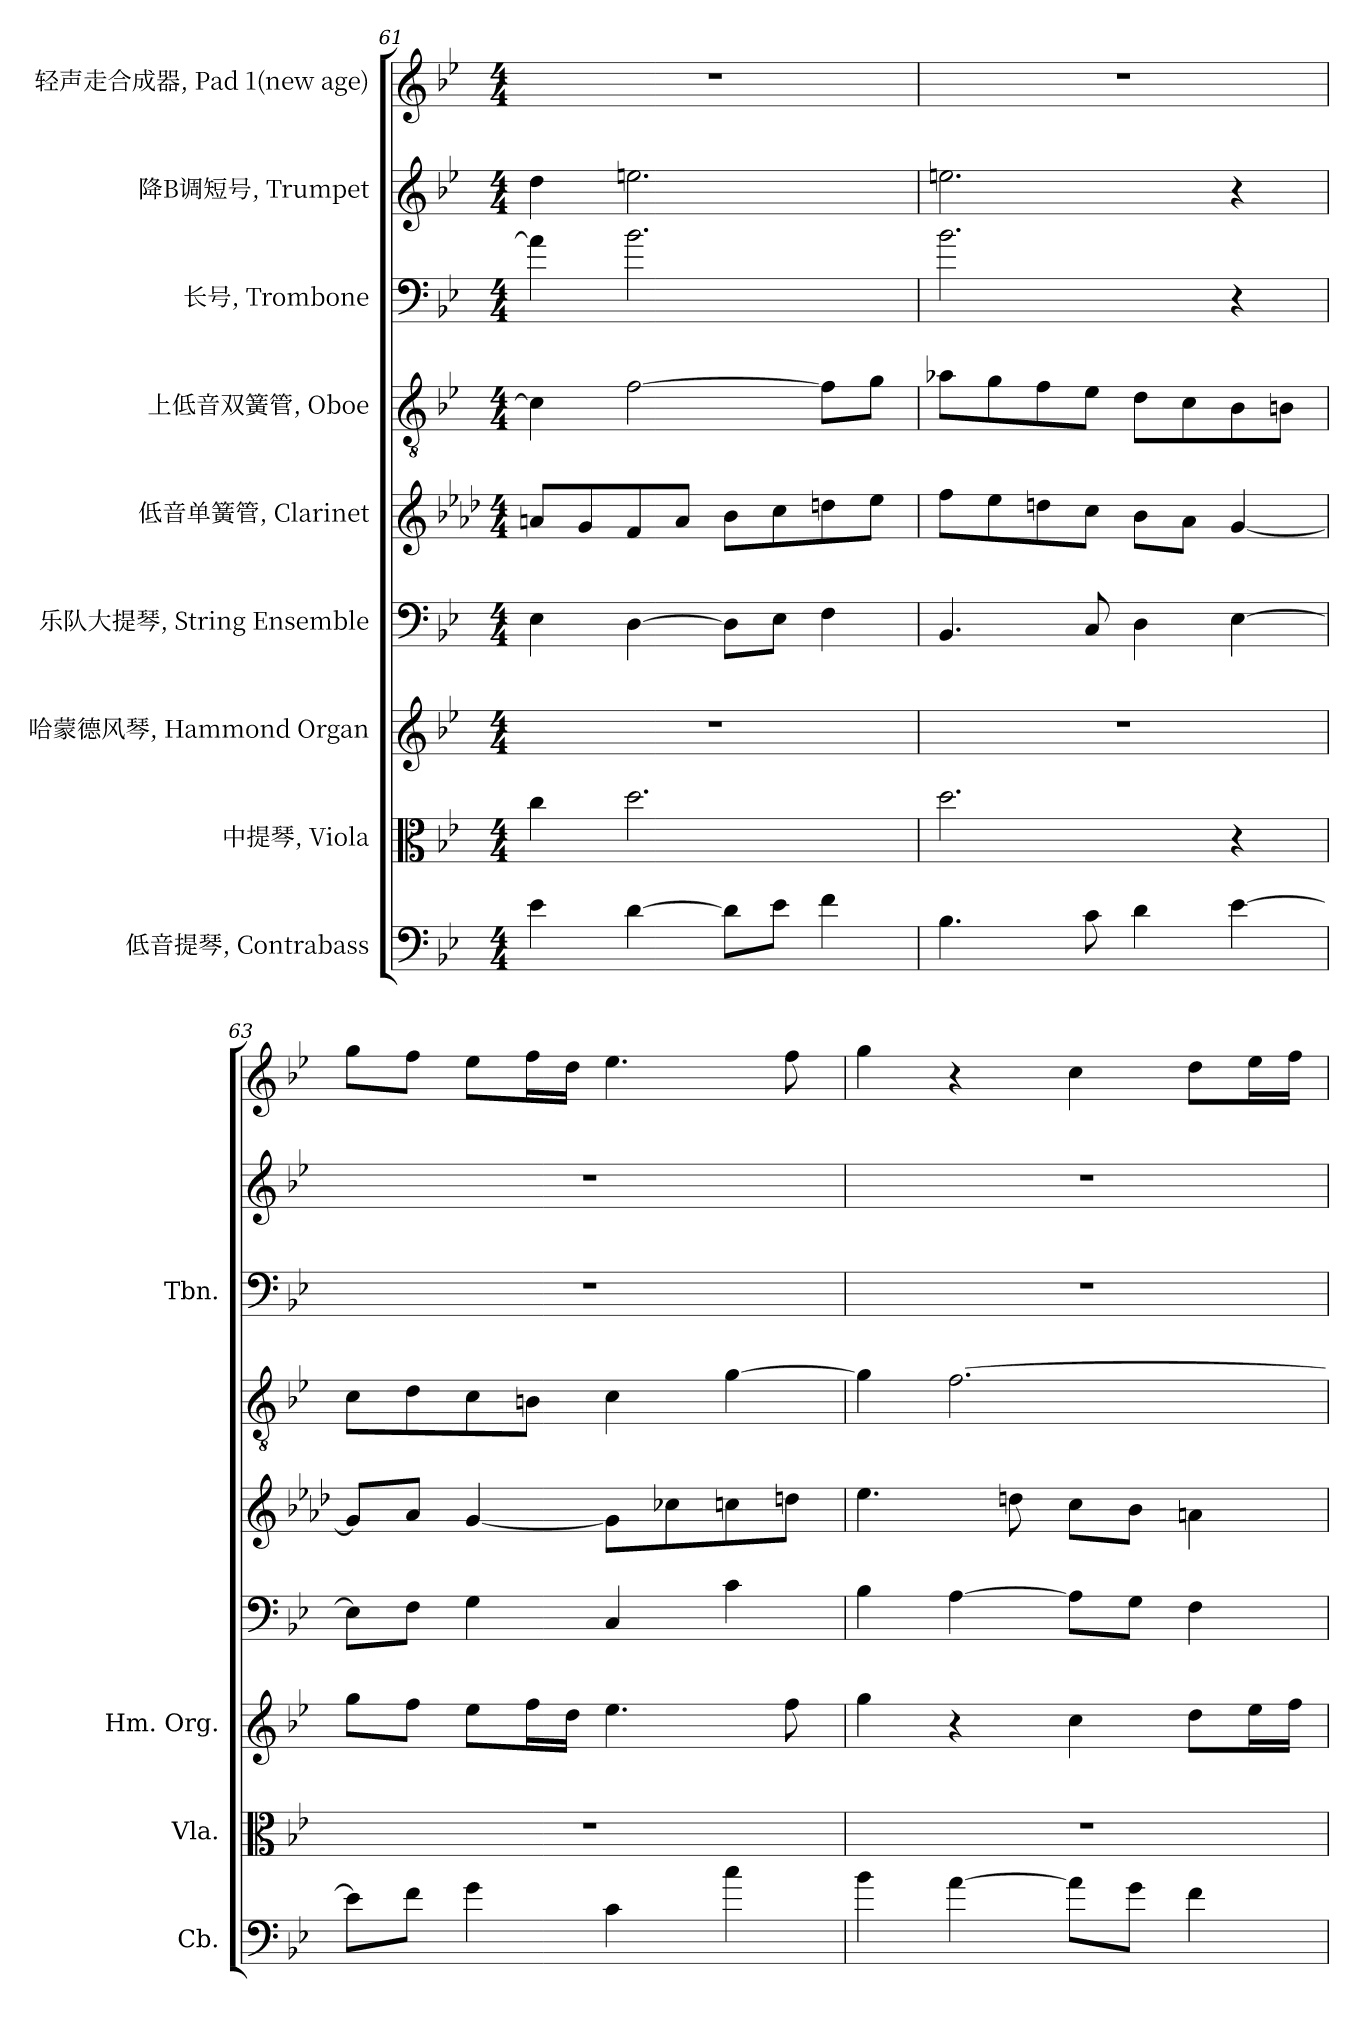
**kern	**kern	**kern	**kern	**kern	**kern	**kern	**kern	**kern
*part9	*part8	*part7	*part6	*part5	*part4	*part3	*part2	*part1
*staff9	*staff8	*staff7	*staff6	*staff5	*staff4	*staff3	*staff2	*staff1
*I"低音提琴, Contrabass	*I"中提琴, Viola	*I"哈蒙德风琴, Hammond Organ	*I"乐队大提琴, String Ensemble	*I"低音单簧管, Clarinet	*I"上低音双簧管, Oboe	*I"长号, Trombone	*I"降B调短号, Trumpet	*I"轻声走合成器, Pad 1(new age)
*I'Cb.	*I'Vla.	*I'Hm. Org.	*	*	*	*I'Tbn.	*	*
*clefF4	*clefC3	*clefG2	*clefF4	*clefG2	*clefGv2	*clefF4	*clefG2	*clefG2
*ITrd7c12	*	*	*	*ITrd8c14	*	*	*ITrd1c2	*
*k[b-e-]	*k[b-e-]	*k[b-e-]	*k[b-e-]	*k[b-e-a-d-]	*k[b-e-]	*k[b-e-]	*k[b-e-a-d-]	*k[b-e-]
*M4/4	*M4/4	*M4/4	*M4/4	*M4/4	*M4/4	*M4/4	*M4/4	*M4/4
=61	=61	=61	=61	=61	=61	=61	=61	=61
4E-\	4cc\	1r	4E-\	8An/L	4c\]	4a\]	4cc\	1r
.	.	.	.	8G/	.	.	.	.
[4D\	2.dd\	.	[4D\	8F/	[2f\	2.b-\	2.ddn\	.
.	.	.	.	8A/J	.	.	.	.
8D\L]	.	.	8D\L]	8B-\L	.	.	.	.
8E-\J	.	.	8E-\J	8c\	.	.	.	.
4F\	.	.	4F\	8dn\	8f\L]	.	.	.
.	.	.	.	8e-\J	8g\J	.	.	.
!!LO:PB:g=z
=62	=62	=62	=62	=62	=62	=62	=62	=62
4.BB-\	2.dd\	1r	4.BB-/	8f\L	8a-X\L	2.b-\	2.ddn\	1r
.	.	.	.	8e-\	8g\	.	.	.
.	.	.	.	8dn\	8f\	.	.	.
8C\	.	.	8C/	8c\J	8e-\J	.	.	.
4D\	.	.	4D\	8B-\L	8d\L	.	.	.
.	.	.	.	8A-\J	8c\	.	.	.
[4E-\	4r	.	[4E-\	[4G/	8B-\	4r	4r	.
.	.	.	.	.	8Bn\J	.	.	.
=63	=63	=63	=63	=63	=63	=63	=63	=63
8E-\L]	1r	8gg\L	8E-\L]	8G/L]	8c\L	1r	1r	8gg\L
8F\J	.	8ff\J	8F\J	8A-/J	8d\	.	.	8ff\J
4G\	.	8ee-\L	4G\	[4G/	8c\	.	.	8ee-\L
.	.	16ff\L	.	.	8Bn\J	.	.	16ff\L
.	.	16dd\JJ	.	.	.	.	.	16dd\JJ
4C\	.	4.ee-\	4C/	8G\L]	4c\	.	.	4.ee-\
.	.	.	.	8c-X\	.	.	.	.
4c\	.	.	4c\	8cn\	[4g\	.	.	.
.	.	8ff\	.	8dn\J	.	.	.	8ff\
=64	=64	=64	=64	=64	=64	=64	=64	=64
4B-\	1r	4gg\	4B-\	4.e-\	4g\]	1r	1r	4gg\
[4A\	.	4r	[4A\	.	[2.f\	.	.	4r
.	.	.	.	8dn\	.	.	.	.
8A\L]	.	4cc\	8A\L]	8c\L	.	.	.	4cc\
8G\J	.	.	8G\J	8B-\J	.	.	.	.
4F\	.	8dd\L	4F\	4An\	.	.	.	8dd\L
.	.	16ee-\L	.	.	.	.	.	16ee-\L
.	.	16ff\JJ	.	.	.	.	.	16ff\JJ
=	=	=	=	=	=	=	=	=
*-	*-	*-	*-	*-	*-	*-	*-	*-
